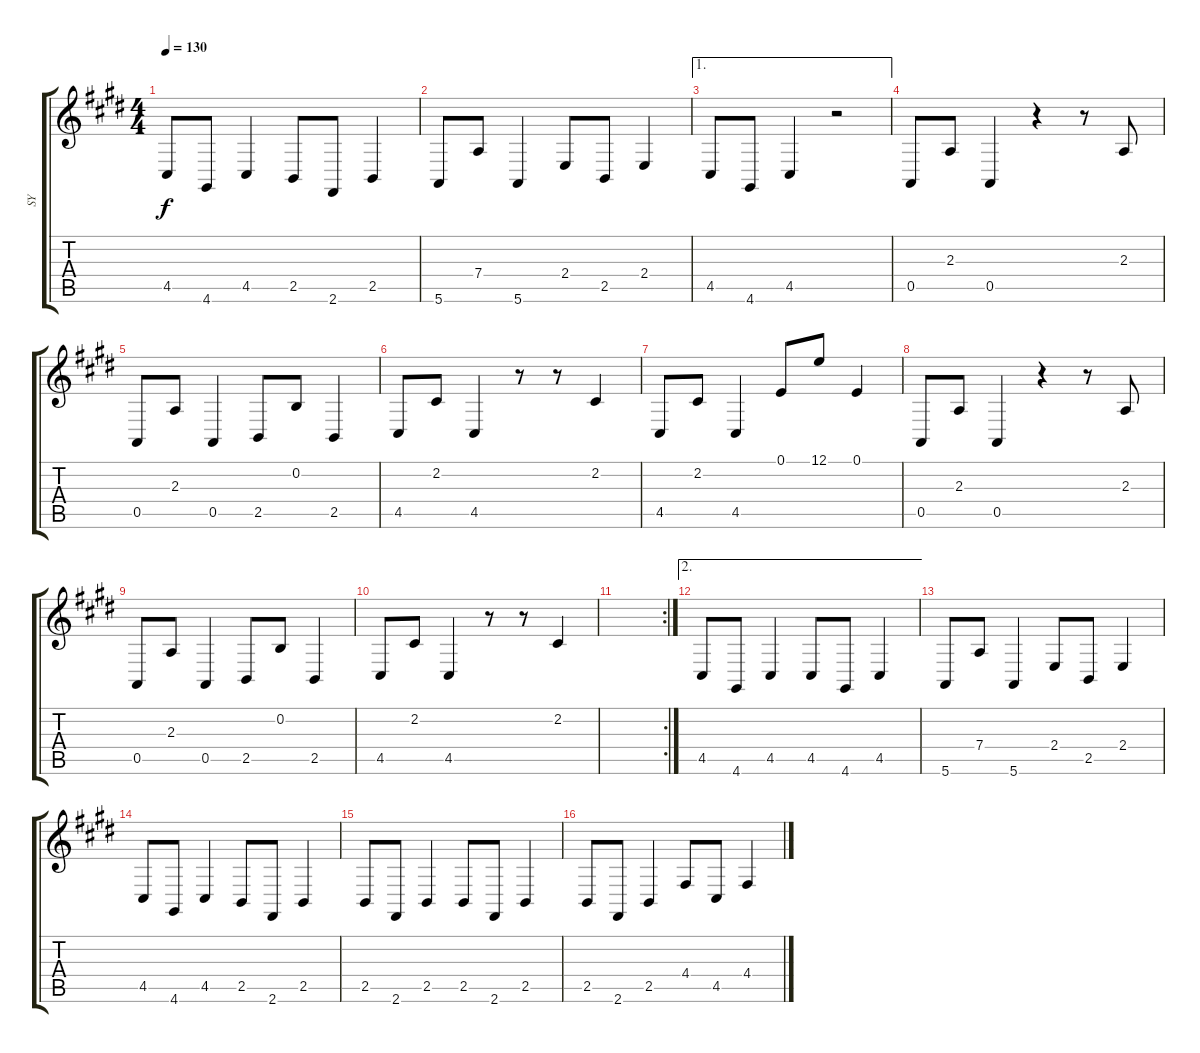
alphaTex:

\track ("SY" "SY") {instrument lead8bassandlead}
\staff {score tabs}
\tuning (E4 B3 G3 D3 A2 E2) {hide}
\ts (4 4)
\tempo 130
\clef g2
\ks c#minor
4.5.8{dy f} 4.6.8 4.5.4 2.5.8 2.6.8 2.5.4 |
5.6.8 7.4.8 5.6.4 2.4.8 2.5.8 2.4.4 |
\ae 1
4.5.8 4.6.8 4.5.4 r.2 |
0.5.8 2.3.8 0.5.4 r.4 r.8 2.3.8 |
0.5.8 2.3.8 0.5.4 2.5.8 0.2.8 2.5.4 |
4.5.8 2.2.8 4.5.4 r.8 r.8 2.2.4 |
4.5.8 2.2.8 4.5.4 0.1.8 12.1.8 0.1.4 |
0.5.8 2.3.8 0.5.4 r.4 r.8 2.3.8 |
0.5.8 2.3.8 0.5.4 2.5.8 0.2.8 2.5.4 |
4.5.8 2.2.8 4.5.4 r.8 r.8 2.2.4 |
\rc 2
|
\ae 2
4.5.8 4.6.8 4.5.4 4.5.8 4.6.8 4.5.4 |
5.6.8 7.4.8 5.6.4 2.4.8 2.5.8 2.4.4 |
4.5.8 4.6.8 4.5.4 2.5.8 2.6.8 2.5.4 |
2.5.8 2.6.8 2.5.4 2.5.8 2.6.8 2.5.4 |
2.5.8 2.6.8 2.5.4 4.4.8 4.5.8 4.4.4
